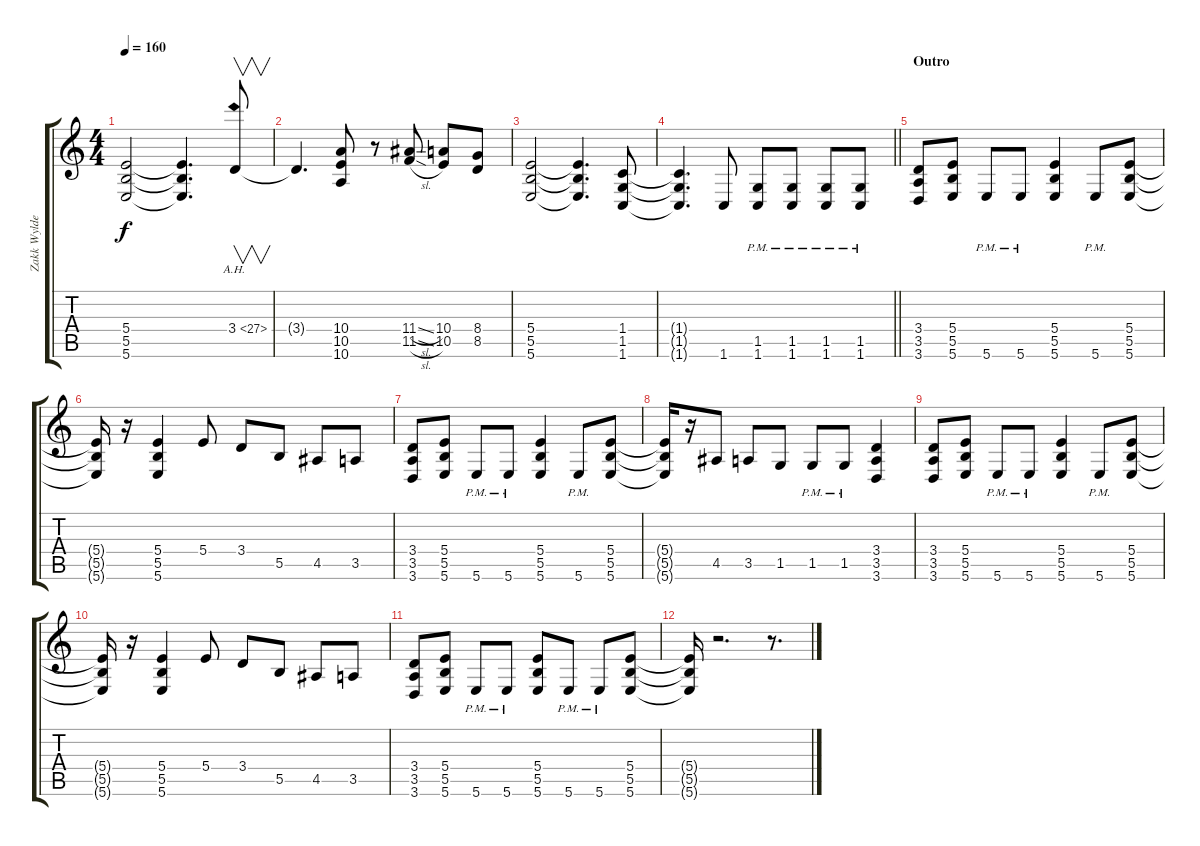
\track ("Zakk Wylde" "Zakk Wylde") {instrument overdrivenguitar}
\staff {score tabs}
\tuning (Db4 Ab3 E3 B2 Gb2 B1) {hide}
\ts (4 4)
\tempo 160
\clef g2
\ks c
(5.4 5.5 5.6).2{dy f} (5.4{t} 5.5{t} 5.6{t}).4{d} 3.4{ah 24}.8{v} |
3.4{t}.4{d} (10.4 10.5 10.6).8 r.8 (11.4{sl} 11.5{sl}).8 (10.4 10.5).8 (8.4 8.5).8 |
(5.4 5.5 5.6).2 (5.4{t} 5.5{t} 5.6{t}).4{d} (1.4 1.5 1.6).8 |
\barLineRight lightlight
(1.4{t} 1.5{t} 1.6{t}).4{d} 1.6.8 (1.5{pm} 1.6{pm}).8 (1.5{pm} 1.6{pm}).8 (1.5{pm} 1.6{pm}).8 (1.5{pm} 1.6{pm}).8 |
\section ("" "Outro")
(3.4 3.5 3.6).8 (5.4 5.5 5.6).8 5.6{pm}.8 5.6{pm}.8 (5.4 5.5 5.6).4 5.6{pm}.8 (5.4 5.5 5.6).8 |
(5.4{t} 5.5{t} 5.6{t}).16 r.16 (5.4 5.5 5.6).4 5.4.8 3.4.8 5.5.8 4.5.8 3.5.8 |
(3.4 3.5 3.6).8 (5.4 5.5 5.6).8 5.6{pm}.8 5.6{pm}.8 (5.4 5.5 5.6).4 5.6{pm}.8 (5.4 5.5 5.6).8 |
(5.4{t} 5.5{t} 5.6{t}).16 r.16 4.5.8 3.5.8 1.5.8 1.5{pm}.8 1.5{pm}.8 (3.4 3.5 3.6).4 |
(3.4 3.5 3.6).8 (5.4 5.5 5.6).8 5.6{pm}.8 5.6{pm}.8 (5.4 5.5 5.6).4 5.6{pm}.8 (5.4 5.5 5.6).8 |
(5.4{t} 5.5{t} 5.6{t}).16 r.16 (5.4 5.5 5.6).4 5.4.8 3.4.8 5.5.8 4.5.8 3.5.8 |
(3.4 3.5 3.6).8 (5.4 5.5 5.6).8 5.6{pm}.8 5.6{pm}.8 (5.4 5.5 5.6).8 5.6{pm}.8 5.6{pm}.8 (5.4 5.5 5.6).8 |
(5.4{t} 5.5{t} 5.6{t}).16 r.2{d} r.8{d}
